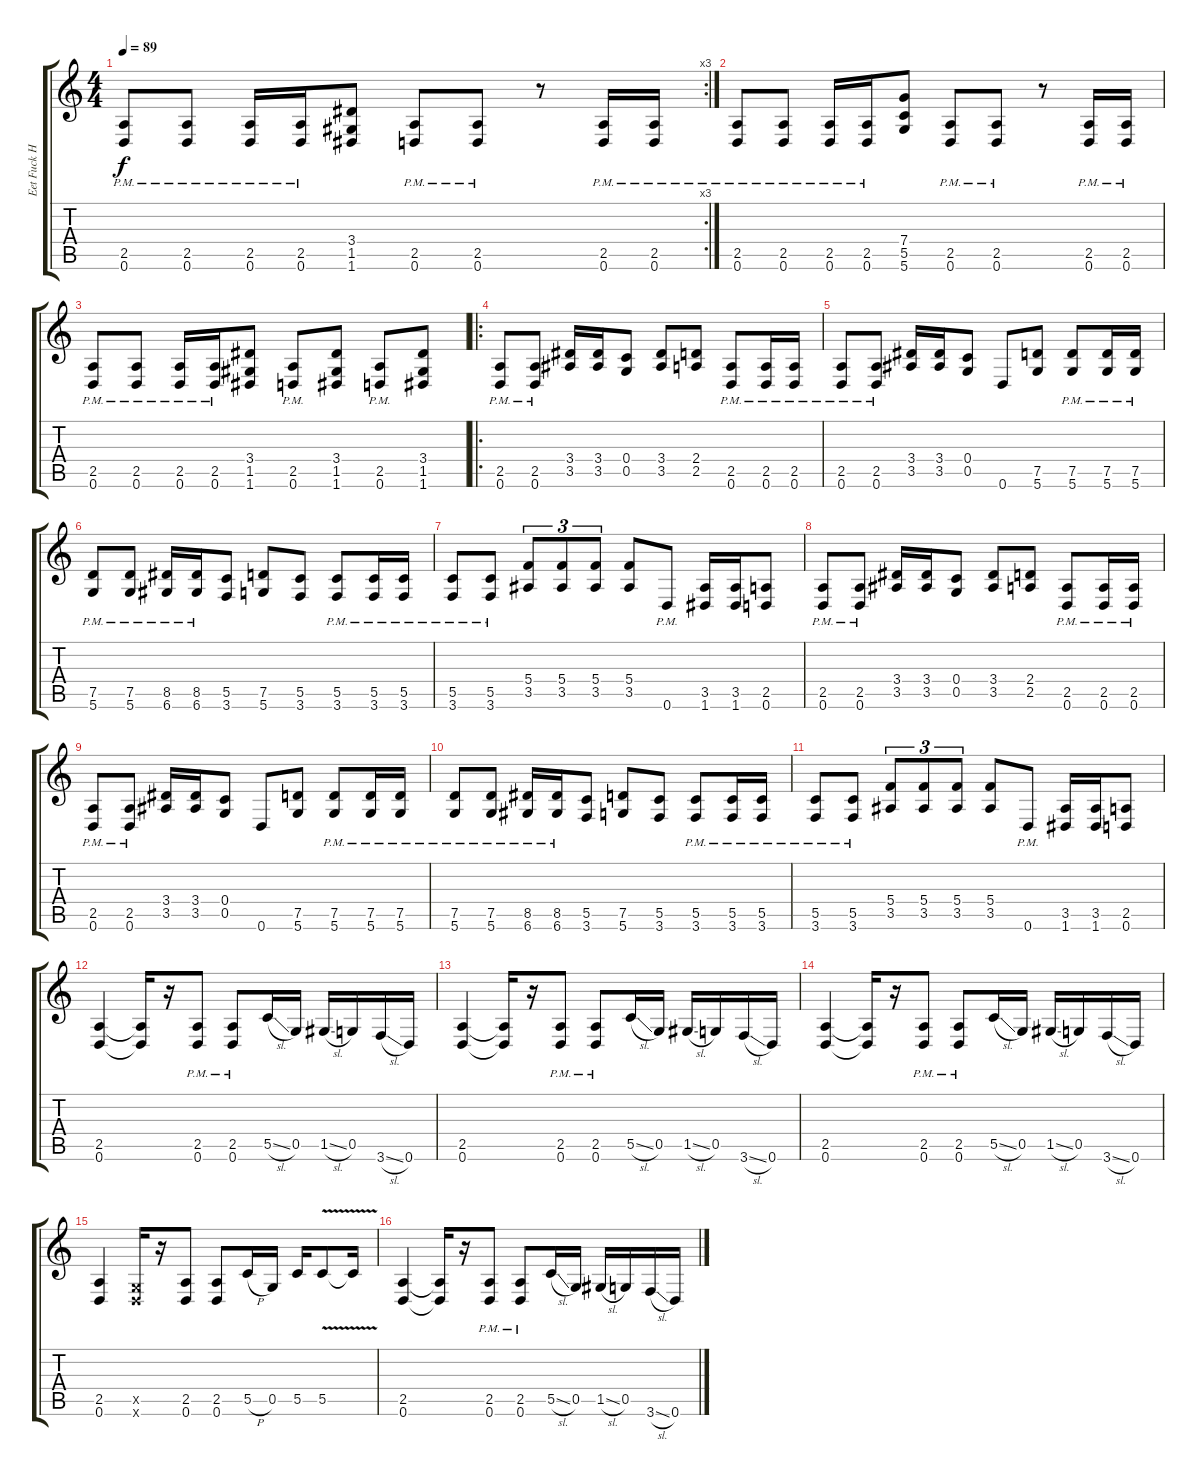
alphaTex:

\track ("Eet Fuck Hetfield" "Eet Fuck H") {instrument distortionguitar}
\staff {score tabs}
\tuning (D4 A3 F3 C3 G2 D2) {hide}
\rc 3
\ts (4 4)
\tempo 89
\clef g2
\ks c
(2.5{pm} 0.6{pm}).8{dy f} (2.5{pm} 0.6{pm}).8 (2.5{pm} 0.6{pm}).16 (2.5{pm} 0.6{pm}).16 (3.4 1.5 1.6).8 (2.5{pm} 0.6{pm}).8 (2.5{pm} 0.6{pm}).8 r.8 (2.5{pm} 0.6{pm}).16 (2.5{pm} 0.6{pm}).16 |
(2.5{pm} 0.6{pm}).8 (2.5{pm} 0.6{pm}).8 (2.5{pm} 0.6{pm}).16 (2.5{pm} 0.6{pm}).16 (7.4 5.5 5.6).8 (2.5{pm} 0.6{pm}).8 (2.5{pm} 0.6{pm}).8 r.8 (2.5{pm} 0.6{pm}).16 (2.5{pm} 0.6{pm}).16 |
(2.5{pm} 0.6{pm}).8 (2.5{pm} 0.6{pm}).8 (2.5{pm} 0.6{pm}).16 (2.5{pm} 0.6{pm}).16 (3.4 1.5 1.6).8 (2.5{pm} 0.6{pm}).8 (3.4 1.5 1.6).8 (2.5{pm} 0.6{pm}).8 (3.4 1.5 1.6).8 |
\ro
(2.5{pm} 0.6{pm}).8 (2.5{pm} 0.6{pm}).8 (3.4 3.5).16 (3.4 3.5).16 (0.4 0.5).8 (3.4 3.5).8 (2.4 2.5).8 (2.5{pm} 0.6{pm}).8 (2.5{pm} 0.6{pm}).16 (2.5{pm} 0.6{pm}).16 |
(2.5{pm} 0.6{pm}).8 (2.5{pm} 0.6{pm}).8 (3.4 3.5).16 (3.4 3.5).16 (0.4 0.5).8 0.6.8 (7.5 5.6).8 (7.5{pm} 5.6{pm}).8 (7.5{pm} 5.6{pm}).16 (7.5{pm} 5.6{pm}).16 |
(7.5{pm} 5.6{pm}).8 (7.5{pm} 5.6{pm}).8 (8.5{pm} 6.6{pm}).16 (8.5{pm} 6.6{pm}).16 (5.5 3.6).8 (7.5 5.6).8 (5.5 3.6).8 (5.5{pm} 3.6{pm}).8 (5.5{pm} 3.6{pm}).16 (5.5{pm} 3.6{pm}).16 |
(5.5{pm} 3.6{pm}).8 (5.5{pm} 3.6{pm}).8 (5.4 3.5).8{tu (3 2)} (5.4 3.5).8{tu (3 2)} (5.4 3.5).8{tu (3 2)} (5.4 3.5).8 0.6{pm}.8 (3.5 1.6).16 (3.5 1.6).16 (2.5 0.6).8 |
(2.5{pm} 0.6{pm}).8 (2.5{pm} 0.6{pm}).8 (3.4 3.5).16 (3.4 3.5).16 (0.4 0.5).8 (3.4 3.5).8 (2.4 2.5).8 (2.5{pm} 0.6{pm}).8 (2.5{pm} 0.6{pm}).16 (2.5{pm} 0.6{pm}).16 |
(2.5{pm} 0.6{pm}).8 (2.5{pm} 0.6{pm}).8 (3.4 3.5).16 (3.4 3.5).16 (0.4 0.5).8 0.6.8 (7.5 5.6).8 (7.5{pm} 5.6{pm}).8 (7.5{pm} 5.6{pm}).16 (7.5{pm} 5.6{pm}).16 |
(7.5{pm} 5.6{pm}).8 (7.5{pm} 5.6{pm}).8 (8.5{pm} 6.6{pm}).16 (8.5{pm} 6.6{pm}).16 (5.5 3.6).8 (7.5 5.6).8 (5.5 3.6).8 (5.5{pm} 3.6{pm}).8 (5.5{pm} 3.6{pm}).16 (5.5{pm} 3.6{pm}).16 |
(5.5{pm} 3.6{pm}).8 (5.5{pm} 3.6{pm}).8 (5.4 3.5).8{tu (3 2)} (5.4 3.5).8{tu (3 2)} (5.4 3.5).8{tu (3 2)} (5.4 3.5).8 0.6{pm}.8 (3.5 1.6).16 (3.5 1.6).16 (2.5 0.6).8 |
(2.5 0.6).4 (2.5{t} 0.6{t}).16 r.16 (2.5{pm} 0.6{pm}).8 (2.5{pm} 0.6{pm}).8 5.5{sl}.16 0.5.16 1.5{sl}.16 0.5.16 3.6{sl}.16 0.6.16 |
(2.5 0.6).4 (2.5{t} 0.6{t}).16 r.16 (2.5{pm} 0.6{pm}).8 (2.5{pm} 0.6{pm}).8 5.5{sl}.16 0.5.16 1.5{sl}.16 0.5.16 3.6{sl}.16 0.6.16 |
(2.5 0.6).4 (2.5{t} 0.6{t}).16 r.16 (2.5{pm} 0.6{pm}).8 (2.5{pm} 0.6{pm}).8 5.5{sl}.16 0.5.16 1.5{sl}.16 0.5.16 3.6{sl}.16 0.6.16 |
(2.5 0.6).4 (0.5{x} 0.6{x}).16 r.16 (2.5 0.6).8 (2.5 0.6).8 5.5{h}.16 0.5.16 5.5.16 5.5{v}.8 5.5{t}.16 |
(2.5 0.6).4 (2.5{t} 0.6{t}).16 r.16 (2.5{pm} 0.6{pm}).8 (2.5{pm} 0.6{pm}).8 5.5{sl}.16 0.5.16 1.5{sl}.16 0.5.16 3.6{sl}.16 0.6.16
